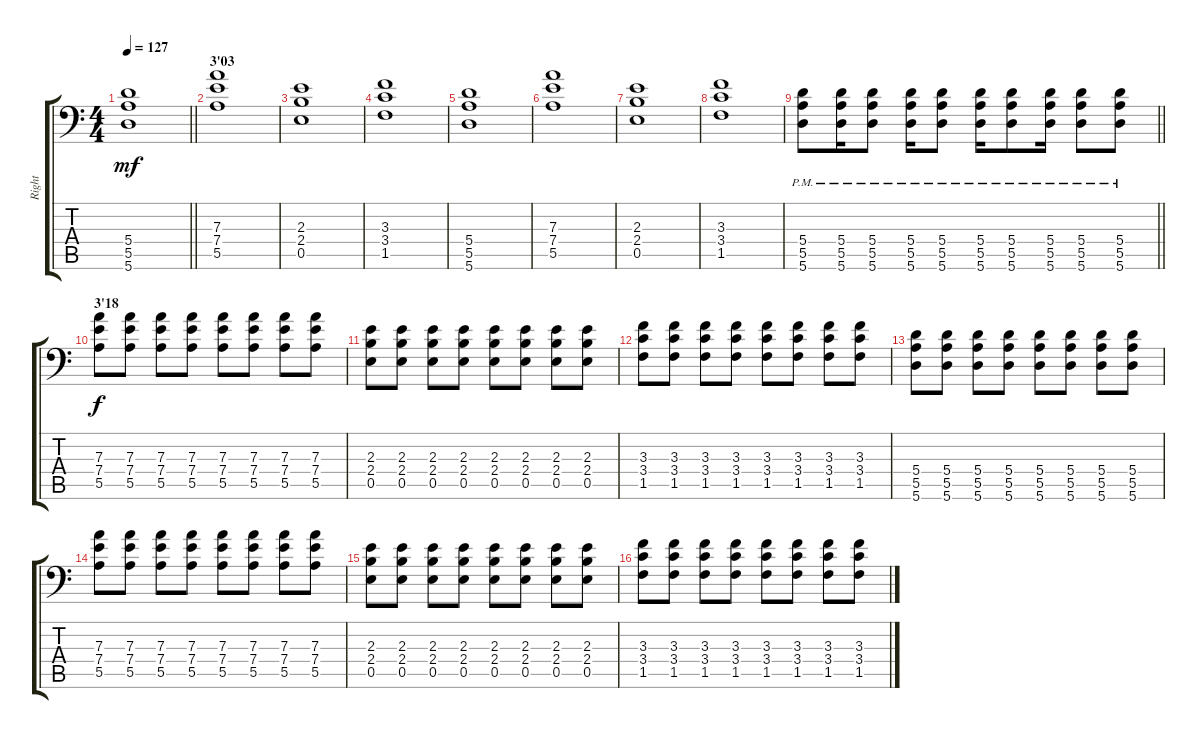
\track ("Right" "Right") {instrument distortionguitar}
\staff {score tabs}
\tuning (B3 Gb3 D3 A2 E2 A1) {hide}
\ts (4 4)
\tempo 127
\clef f4
\barLineRight lightlight
\ks c
(5.4 5.5 5.6).1{dy mf} |
\section ("" "3'03")
(7.3 7.4 5.5).1 |
(2.3 2.4 0.5).1 |
(3.3 3.4 1.5).1 |
(5.4 5.5 5.6).1 |
(7.3 7.4 5.5).1 |
(2.3 2.4 0.5).1 |
(3.3 3.4 1.5).1 |
\barLineRight lightlight
(5.4{pm} 5.5{pm} 5.6{pm}).8 (5.4{pm} 5.5{pm} 5.6{pm}).16 (5.4{pm} 5.5{pm} 5.6{pm}).8 (5.4{pm} 5.5{pm} 5.6{pm}).16 (5.4{pm} 5.5{pm} 5.6{pm}).8 (5.4{pm} 5.5{pm} 5.6{pm}).16 (5.4{pm} 5.5{pm} 5.6{pm}).8 (5.4{pm} 5.5{pm} 5.6{pm}).16 (5.4{pm} 5.5{pm} 5.6{pm}).8 (5.4{pm} 5.5{pm} 5.6{pm}).8 |
\section ("" "3'18")
(7.3 7.4 5.5).8{dy f} (7.3 7.4 5.5).8 (7.3 7.4 5.5).8 (7.3 7.4 5.5).8 (7.3 7.4 5.5).8 (7.3 7.4 5.5).8 (7.3 7.4 5.5).8 (7.3 7.4 5.5).8 |
(2.3 2.4 0.5).8 (2.3 2.4 0.5).8 (2.3 2.4 0.5).8 (2.3 2.4 0.5).8 (2.3 2.4 0.5).8 (2.3 2.4 0.5).8 (2.3 2.4 0.5).8 (2.3 2.4 0.5).8 |
(3.3 3.4 1.5).8 (3.3 3.4 1.5).8 (3.3 3.4 1.5).8 (3.3 3.4 1.5).8 (3.3 3.4 1.5).8 (3.3 3.4 1.5).8 (3.3 3.4 1.5).8 (3.3 3.4 1.5).8 |
(5.4 5.5 5.6).8 (5.4 5.5 5.6).8 (5.4 5.5 5.6).8 (5.4 5.5 5.6).8 (5.4 5.5 5.6).8 (5.4 5.5 5.6).8 (5.4 5.5 5.6).8 (5.4 5.5 5.6).8 |
(7.3 7.4 5.5).8 (7.3 7.4 5.5).8 (7.3 7.4 5.5).8 (7.3 7.4 5.5).8 (7.3 7.4 5.5).8 (7.3 7.4 5.5).8 (7.3 7.4 5.5).8 (7.3 7.4 5.5).8 |
(2.3 2.4 0.5).8 (2.3 2.4 0.5).8 (2.3 2.4 0.5).8 (2.3 2.4 0.5).8 (2.3 2.4 0.5).8 (2.3 2.4 0.5).8 (2.3 2.4 0.5).8 (2.3 2.4 0.5).8 |
(3.3 3.4 1.5).8 (3.3 3.4 1.5).8 (3.3 3.4 1.5).8 (3.3 3.4 1.5).8 (3.3 3.4 1.5).8 (3.3 3.4 1.5).8 (3.3 3.4 1.5).8 (3.3 3.4 1.5).8
